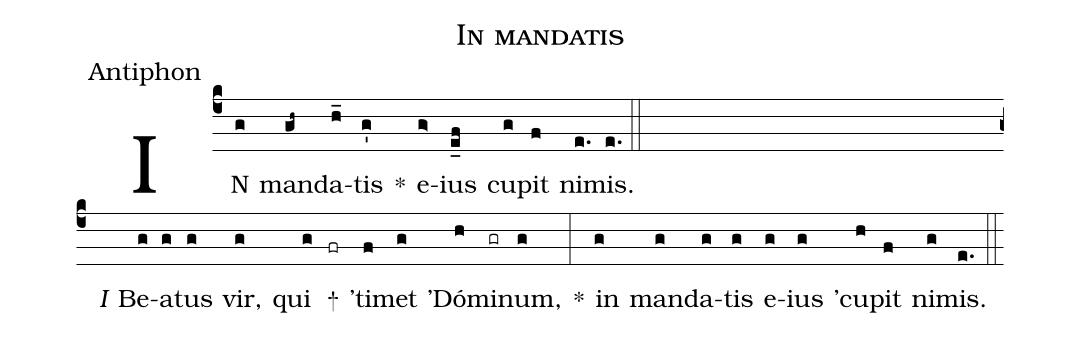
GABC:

name:In mandatis;
office-part:Antiphon;
%%
(c4) IN(g) man(gh~)da(h_)tis(g') *() e(g>)ius(e_f) cu(g)pit(f) ni(e.)mis.(e.) (::Z)
<i>I</i>() Be(g)a(g)tus(g) vir,(g) qui(g) +(fr) 'ti(f)met(g) 'Dó(h)mi(gr)num,(g) *(:) in(g) man(g)da(g)tis(g) e(g)ius(g) 'cu(h)pit(f) ni(g)mis.(e.) (::)
